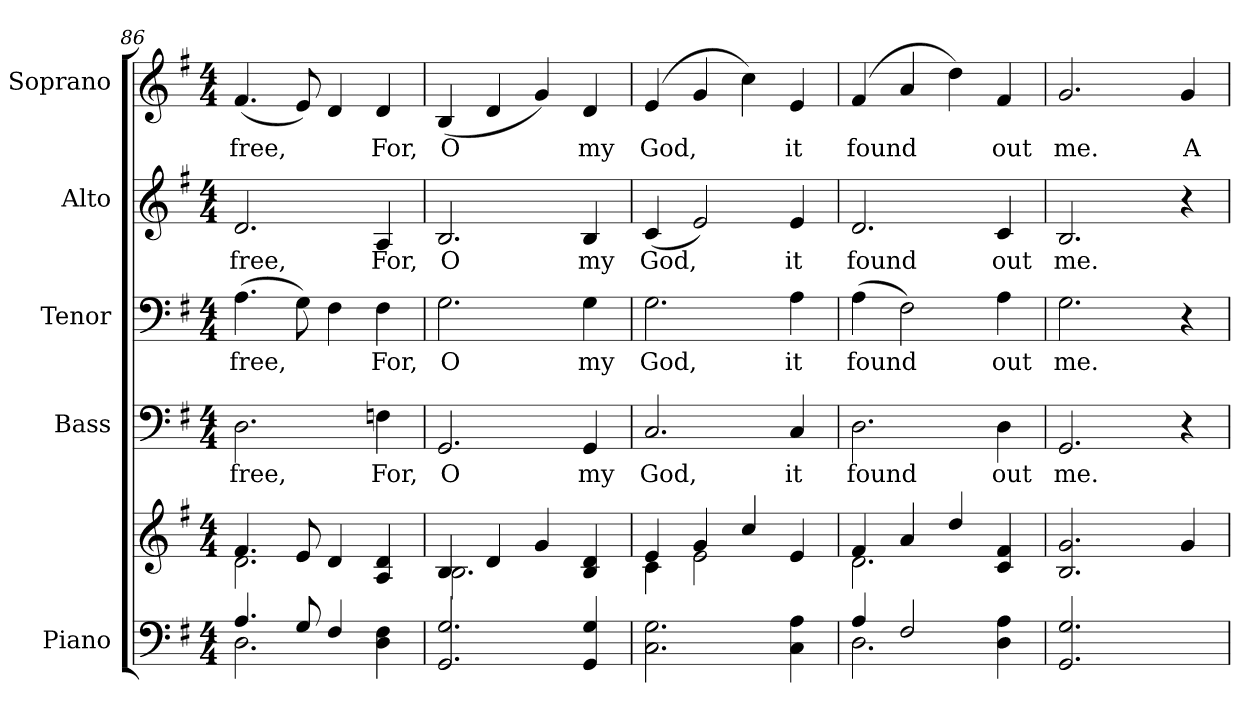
**kern	**kern	**kern	**text	**kern	**text	**kern	**text	**kern	**text
*part5	*part5	*part4	*part4	*part3	*part3	*part2	*part2	*part1	*part1
*staff6	*staff5	*staff4	*staff4	*staff3	*staff3	*staff2	*staff2	*staff1	*staff1
*I"Piano	*	*I"Bass	*	*I"Tenor	*	*I"Alto	*	*I"Soprano	*
*I'Pno.	*	*I'B.	*	*I'T.	*	*I'A.	*	*I'S.	*
*clefF4	*clefG2	*clefF4	*	*clefF4	*	*clefG2	*	*clefG2	*
*k[f#]	*k[f#]	*k[f#]	*	*k[f#]	*	*k[f#]	*	*k[f#]	*
*G:	*G:	*G:	*	*G:	*	*G:	*	*G:	*
*M4/4	*M4/4	*M4/4	*	*M4/4	*	*M4/4	*	*M4/4	*
=86	=86	=86	=86	=86	=86	=86	=86	=86	=86
*^	*^	*	*	*	*	*	*	*	*
!	!	!	!	!	!LO:LY:b:color=#000000	!	!	!	!	!	!
!	!	!	!	!	!	!	!LO:LY:b:color=#000000	!	!	!	!
!	!	!	!	!	!	!	!	!	!LO:LY:b:color=#000000	!	!
!	!	!	!	!	!	!	!	!	!	!	!LO:LY:b:color=#000000
4.Ai/	2.Di\	4.f#i/	2.di\	2.Di\	free,	(4.Ai\	free,	2.di/	free,	(4.f#i/	free,
8Gi/	.	8ei/	.	.	.	8Gi\)	.	.	.	8ei/)	.
4F#i/	.	4di/	.	.	.	4F#i\	.	.	.	4di/	.
!	!	!	!	!	!LO:LY:b:color=#000000	!	!	!	!	!	!
!	!	!	!	!	!	!	!LO:LY:b:color=#000000	!	!	!	!
!	!	!	!	!	!	!	!	!	!LO:LY:b:color=#000000	!	!
!	!	!	!	!	!	!	!	!	!	!	!LO:LY:b:color=#000000
4Di\ 4F#i	4ryy	4Ai/ 4di	4ryy	4Fni\	For,	4F#i\	For,	4Ai/	For,	4di/	For,
*v	*v	*	*	*	*	*	*	*	*	*	*
=87	=87	=87	=87	=87	=87	=87	=87	=87	=87	=87
*^	*	*	*	*	*	*	*	*	*	*
!	!	!	!	!	!LO:LY:b:color=#000000	!	!	!	!	!	!
*v	*v	*	*	*	*	*	*	*	*	*	*
*^	*	*	*	*	*	*	*	*	*	*
!	!	!	!	!	!	!	!LO:LY:b:color=#000000	!	!	!	!
*v	*v	*	*	*	*	*	*	*	*	*	*
*^	*	*	*	*	*	*	*	*	*	*
!	!	!	!	!	!	!	!	!	!LO:LY:b:color=#000000	!	!
*v	*v	*	*	*	*	*	*	*	*	*	*
*^	*	*	*	*	*	*	*	*	*	*
!	!	!	!	!	!	!	!	!	!	!	!LO:LY:b:color=#000000
*v	*v	*	*	*	*	*	*	*	*	*	*
2.GGi/ 2.Gi	4Bi/	2.Bi\	2.GGi/	O	2.Gi\	O	2.Bi/	O	(4Bi/	O
.	4di/	.	.	.	.	.	.	.	4di/	.
.	4gi/	.	.	.	.	.	.	.	4gi/)	.
!	!	!	!	!LO:LY:b:color=#000000	!	!	!	!	!	!
!	!	!	!	!	!	!LO:LY:b:color=#000000	!	!	!	!
!	!	!	!	!	!	!	!	!LO:LY:b:color=#000000	!	!
!	!	!	!	!	!	!	!	!	!	!LO:LY:b:color=#000000
4GGi/ 4Gi	4Bi/ 4di	4ryy	4GGi/	my	4Gi\	my	4Bi/	my	4di/	my
=88	=88	=88	=88	=88	=88	=88	=88	=88	=88	=88
!	!	!	!	!LO:LY:b:color=#000000	!	!	!	!	!	!
!	!	!	!	!	!	!LO:LY:b:color=#000000	!	!	!	!
!	!	!	!	!	!	!	!	!LO:LY:b:color=#000000	!	!
!	!	!	!	!	!	!	!	!	!	!LO:LY:b:color=#000000
2.Ci\ 2.Gi	4ei/	4ci\	2.Ci/	God,	2.Gi\	God,	(4ci/	God,	(4ei/	God,
.	4gi/	2ei\	.	.	.	.	2ei/)	.	4gi/	.
.	4cci/	.	.	.	.	.	.	.	4cci\)	.
!	!	!	!	!LO:LY:b:color=#000000	!	!	!	!	!	!
!	!	!	!	!	!	!LO:LY:b:color=#000000	!	!	!	!
!	!	!	!	!	!	!	!	!LO:LY:b:color=#000000	!	!
!	!	!	!	!	!	!	!	!	!	!LO:LY:b:color=#000000
4Ci\ 4Ai	4ei/	4ryy	4Ci/	it	4Ai\	it	4ei/	it	4ei/	it
!!LO:PB:g=z
=89	=89	=89	=89	=89	=89	=89	=89	=89	=89	=89
*^	*	*	*	*	*	*	*	*	*	*
!	!	!	!	!	!LO:LY:b:color=#000000	!	!	!	!	!	!
!	!	!	!	!	!	!	!LO:LY:b:color=#000000	!	!	!	!
!	!	!	!	!	!	!	!	!	!LO:LY:b:color=#000000	!	!
!	!	!	!	!	!	!	!	!	!	!	!LO:LY:b:color=#000000
4Ai/	2.Di\	4f#i/	2.di\	2.Di\	found	(4Ai\	found	2.di/	found	(4f#i/	found
2F#i/	.	4ai/	.	.	.	2F#i\)	.	.	.	4ai/	.
.	.	4ddi/	.	.	.	.	.	.	.	4ddi\)	.
!	!	!	!	!	!LO:LY:b:color=#000000	!	!	!	!	!	!
!	!	!	!	!	!	!	!LO:LY:b:color=#000000	!	!	!	!
!	!	!	!	!	!	!	!	!	!LO:LY:b:color=#000000	!	!
!	!	!	!	!	!	!	!	!	!	!	!LO:LY:b:color=#000000
4Di\ 4Ai	4ryy	4ci/ 4f#i	4ryy	4Di\	out	4Ai\	out	4ci/	out	4f#i/	out
*v	*v	*	*	*	*	*	*	*	*	*	*
=90	=90	=90	=90	=90	=90	=90	=90	=90	=90	=90
*^	*	*	*	*	*	*	*	*	*	*
!	!	!	!	!	!LO:LY:b:color=#000000	!	!	!	!	!	!
*v	*v	*	*	*	*	*	*	*	*	*	*
*^	*	*	*	*	*	*	*	*	*	*
!	!	!	!	!	!	!	!LO:LY:b:color=#000000	!	!	!	!
*v	*v	*	*	*	*	*	*	*	*	*	*
*^	*	*	*	*	*	*	*	*	*	*
!	!	!	!	!	!	!	!	!	!LO:LY:b:color=#000000	!	!
*v	*v	*	*	*	*	*	*	*	*	*	*
*^	*	*	*	*	*	*	*	*	*	*
!	!	!	!	!	!	!	!	!	!	!	!LO:LY:b:color=#000000
*v	*v	*	*	*	*	*	*	*	*	*	*
2.GGi/ 2.Gi	2.Bi/ 2.gi	2ryy	2.GGi/	me.	2.Gi\	me.	2.Bi/	me.	2.gi/	me.
.	.	4ryy	.	.	.	.	.	.	.	.
!	!	!	!	!	!	!	!	!	!	!LO:LY:b:color=#000000
4ryy	4gi/	4ryy	4r	.	4r	.	4r	.	4gi/	A-
*	*v	*v	*	*	*	*	*	*	*	*
=	=	=	=	=	=	=	=	=	=
*-	*-	*-	*-	*-	*-	*-	*-	*-	*-
